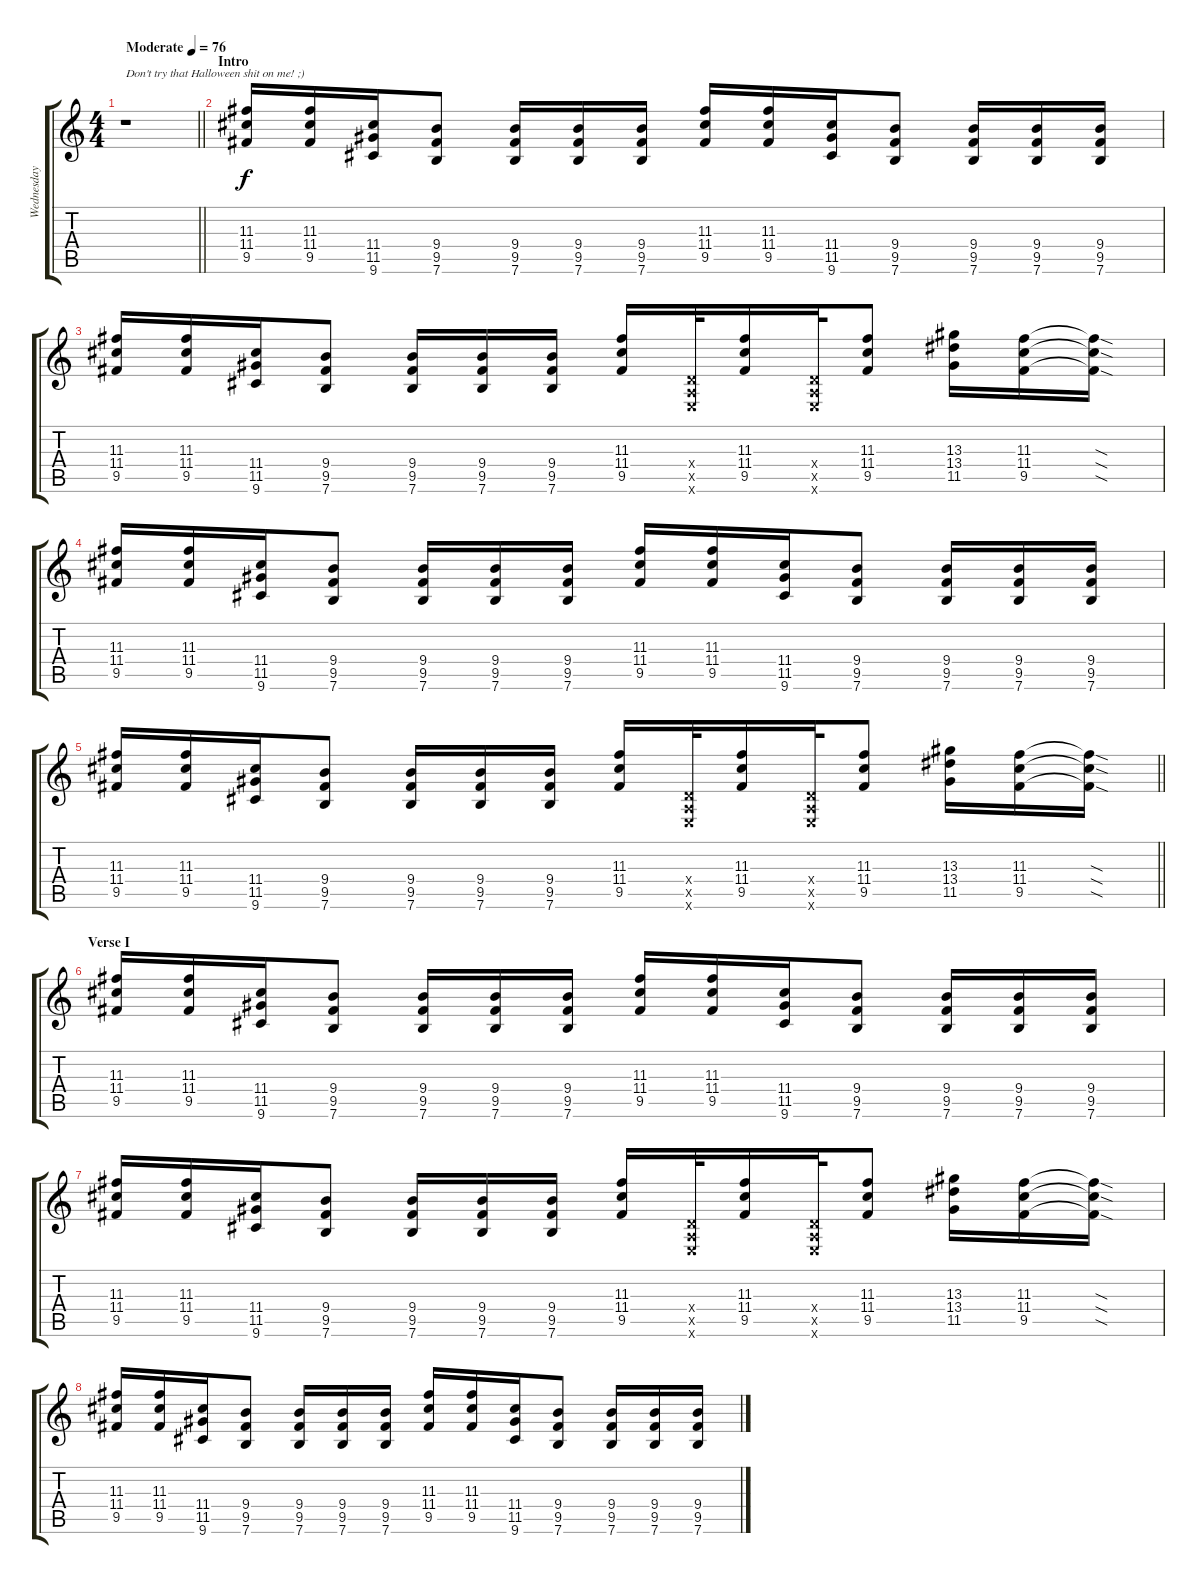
\track ("Wednesday 13" "Wednesday ") {instrument distortionguitar}
\staff {score tabs}
\tuning (E4 B3 G3 D3 A2 E2) {hide}
\ts (4 4)
\tempo (76 "Moderate")
\clef g2
\barLineRight lightlight
\ks c
r.1{txt "Don't try that Halloween shit on me! ;)" dy f instrument distortionguitar} |
\section ("" "Intro")
(11.3 11.4 9.5).16 (11.3 11.4 9.5).16 (11.4 11.5 9.6).16 (9.4 9.5 7.6).8 (9.4 9.5 7.6).16 (9.4 9.5 7.6).16 (9.4 9.5 7.6).16 (11.3 11.4 9.5).16 (11.3 11.4 9.5).16 (11.4 11.5 9.6).16 (9.4 9.5 7.6).8 (9.4 9.5 7.6).16 (9.4 9.5 7.6).16 (9.4 9.5 7.6).16 |
(11.3 11.4 9.5).16 (11.3 11.4 9.5).16 (11.4 11.5 9.6).16 (9.4 9.5 7.6).8 (9.4 9.5 7.6).16 (9.4 9.5 7.6).16 (9.4 9.5 7.6).16 (11.3 11.4 9.5).16 (0.4{x} 0.5{x} 0.6{x}).32 (11.3 11.4 9.5).16 (0.4{x} 0.5{x} 0.6{x}).32 (11.3 11.4 9.5).8 (13.3 13.4 11.5).16 (11.3 11.4 9.5).16 (11.3{sod t} 11.4{sod t} 9.5{sod t}).16 |
(11.3 11.4 9.5).16 (11.3 11.4 9.5).16 (11.4 11.5 9.6).16 (9.4 9.5 7.6).8 (9.4 9.5 7.6).16 (9.4 9.5 7.6).16 (9.4 9.5 7.6).16 (11.3 11.4 9.5).16 (11.3 11.4 9.5).16 (11.4 11.5 9.6).16 (9.4 9.5 7.6).8 (9.4 9.5 7.6).16 (9.4 9.5 7.6).16 (9.4 9.5 7.6).16 |
\barLineRight lightlight
(11.3 11.4 9.5).16 (11.3 11.4 9.5).16 (11.4 11.5 9.6).16 (9.4 9.5 7.6).8 (9.4 9.5 7.6).16 (9.4 9.5 7.6).16 (9.4 9.5 7.6).16 (11.3 11.4 9.5).16 (0.4{x} 0.5{x} 0.6{x}).32 (11.3 11.4 9.5).16 (0.4{x} 0.5{x} 0.6{x}).32 (11.3 11.4 9.5).8 (13.3 13.4 11.5).16 (11.3 11.4 9.5).16 (11.3{sod t} 11.4{sod t} 9.5{sod t}).16 |
\section ("" "Verse I")
(11.3 11.4 9.5).16 (11.3 11.4 9.5).16 (11.4 11.5 9.6).16 (9.4 9.5 7.6).8 (9.4 9.5 7.6).16 (9.4 9.5 7.6).16 (9.4 9.5 7.6).16 (11.3 11.4 9.5).16 (11.3 11.4 9.5).16 (11.4 11.5 9.6).16 (9.4 9.5 7.6).8 (9.4 9.5 7.6).16 (9.4 9.5 7.6).16 (9.4 9.5 7.6).16 |
(11.3 11.4 9.5).16 (11.3 11.4 9.5).16 (11.4 11.5 9.6).16 (9.4 9.5 7.6).8 (9.4 9.5 7.6).16 (9.4 9.5 7.6).16 (9.4 9.5 7.6).16 (11.3 11.4 9.5).16 (0.4{x} 0.5{x} 0.6{x}).32 (11.3 11.4 9.5).16 (0.4{x} 0.5{x} 0.6{x}).32 (11.3 11.4 9.5).8 (13.3 13.4 11.5).16 (11.3 11.4 9.5).16 (11.3{sod t} 11.4{sod t} 9.5{sod t}).16 |
(11.3 11.4 9.5).16 (11.3 11.4 9.5).16 (11.4 11.5 9.6).16 (9.4 9.5 7.6).8 (9.4 9.5 7.6).16 (9.4 9.5 7.6).16 (9.4 9.5 7.6).16 (11.3 11.4 9.5).16 (11.3 11.4 9.5).16 (11.4 11.5 9.6).16 (9.4 9.5 7.6).8 (9.4 9.5 7.6).16 (9.4 9.5 7.6).16 (9.4 9.5 7.6).16
